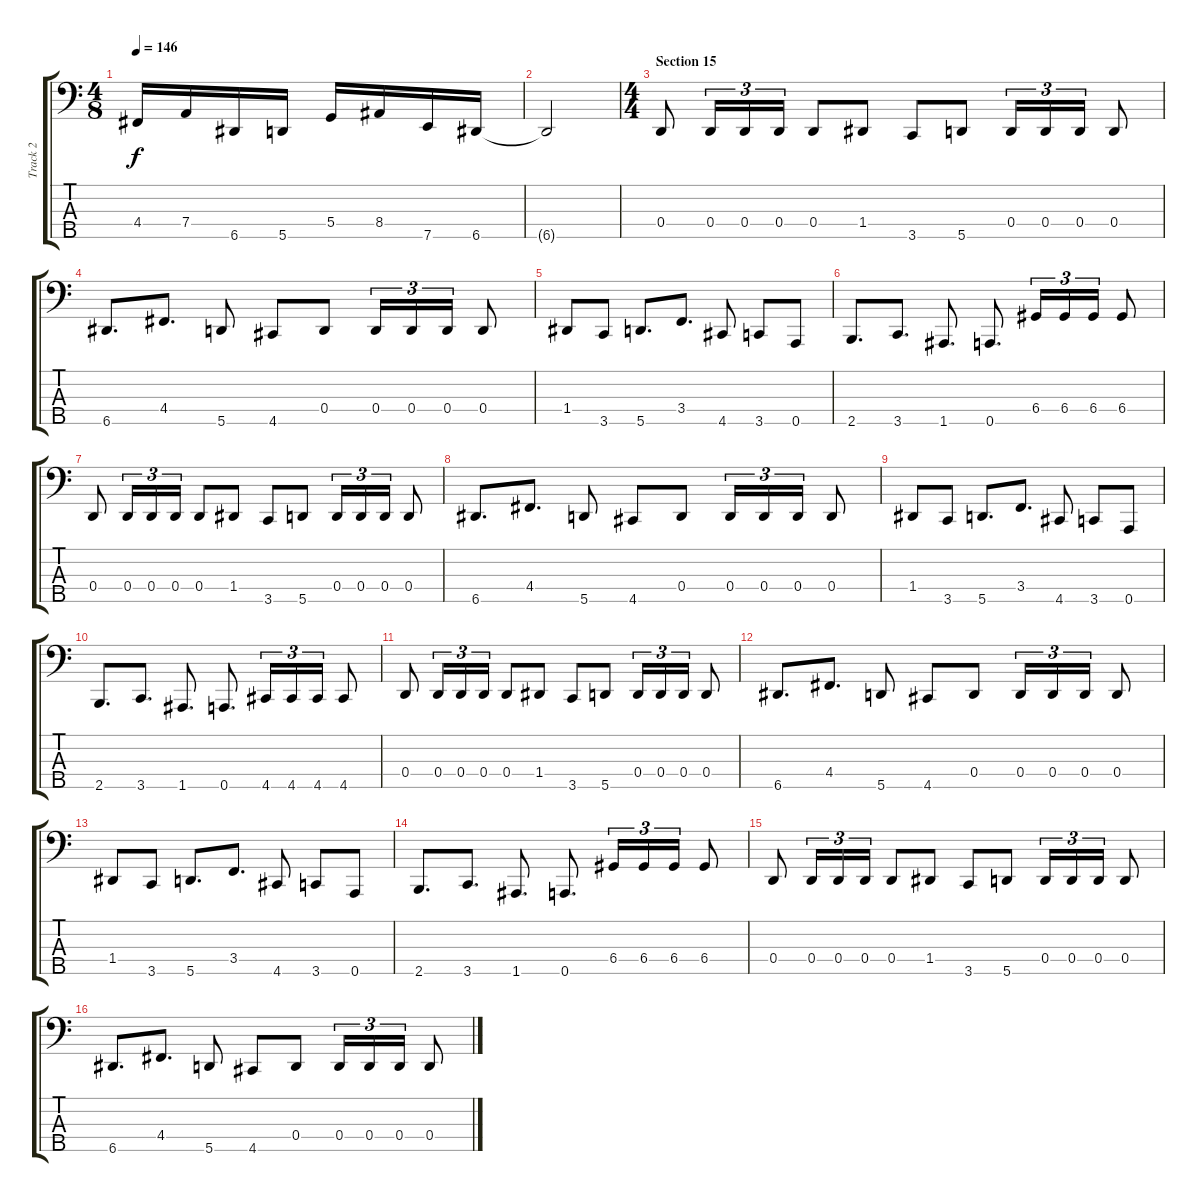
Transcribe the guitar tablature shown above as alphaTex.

\track ("Track 2" "Track 2") {instrument electricbassfinger}
\staff {score tabs}
\tuning (F2 C2 G1 D1 A0) {hide}
\ts (4 8)
\tempo 146
\clef f4
\ks c
4.4.16{dy f} 7.4.16 6.5.16 5.5.16 5.4.16 8.4.16 7.5.16 6.5.16 |
6.5{t}.2 |
\ts (4 4)
\section ("" "Section 15")
0.4.8 0.4.16{tu (3 2)} 0.4.16{tu (3 2)} 0.4.16{tu (3 2)} 0.4.8 1.4.8 3.5.8 5.5.8 0.4.16{tu (3 2)} 0.4.16{tu (3 2)} 0.4.16{tu (3 2)} 0.4.8 |
6.5.8{d} 4.4.8{d} 5.5.8 4.5.8 0.4.8 0.4.16{tu (3 2)} 0.4.16{tu (3 2)} 0.4.16{tu (3 2)} 0.4.8 |
1.4.8 3.5.8 5.5.8{d} 3.4.8{d} 4.5.8 3.5.8 0.5.8 |
2.5.8{d} 3.5.8{d} 1.5.8{d} 0.5.8{d} 6.4.16{tu (3 2)} 6.4.16{tu (3 2)} 6.4.16{tu (3 2)} 6.4.8 |
0.4.8 0.4.16{tu (3 2)} 0.4.16{tu (3 2)} 0.4.16{tu (3 2)} 0.4.8 1.4.8 3.5.8 5.5.8 0.4.16{tu (3 2)} 0.4.16{tu (3 2)} 0.4.16{tu (3 2)} 0.4.8 |
6.5.8{d} 4.4.8{d} 5.5.8 4.5.8 0.4.8 0.4.16{tu (3 2)} 0.4.16{tu (3 2)} 0.4.16{tu (3 2)} 0.4.8 |
1.4.8 3.5.8 5.5.8{d} 3.4.8{d} 4.5.8 3.5.8 0.5.8 |
2.5.8{d} 3.5.8{d} 1.5.8{d} 0.5.8{d} 4.5.16{tu (3 2)} 4.5.16{tu (3 2)} 4.5.16{tu (3 2)} 4.5.8 |
0.4.8 0.4.16{tu (3 2)} 0.4.16{tu (3 2)} 0.4.16{tu (3 2)} 0.4.8 1.4.8 3.5.8 5.5.8 0.4.16{tu (3 2)} 0.4.16{tu (3 2)} 0.4.16{tu (3 2)} 0.4.8 |
6.5.8{d} 4.4.8{d} 5.5.8 4.5.8 0.4.8 0.4.16{tu (3 2)} 0.4.16{tu (3 2)} 0.4.16{tu (3 2)} 0.4.8 |
1.4.8 3.5.8 5.5.8{d} 3.4.8{d} 4.5.8 3.5.8 0.5.8 |
2.5.8{d} 3.5.8{d} 1.5.8{d} 0.5.8{d} 6.4.16{tu (3 2)} 6.4.16{tu (3 2)} 6.4.16{tu (3 2)} 6.4.8 |
0.4.8 0.4.16{tu (3 2)} 0.4.16{tu (3 2)} 0.4.16{tu (3 2)} 0.4.8 1.4.8 3.5.8 5.5.8 0.4.16{tu (3 2)} 0.4.16{tu (3 2)} 0.4.16{tu (3 2)} 0.4.8 |
6.5.8{d} 4.4.8{d} 5.5.8 4.5.8 0.4.8 0.4.16{tu (3 2)} 0.4.16{tu (3 2)} 0.4.16{tu (3 2)} 0.4.8
